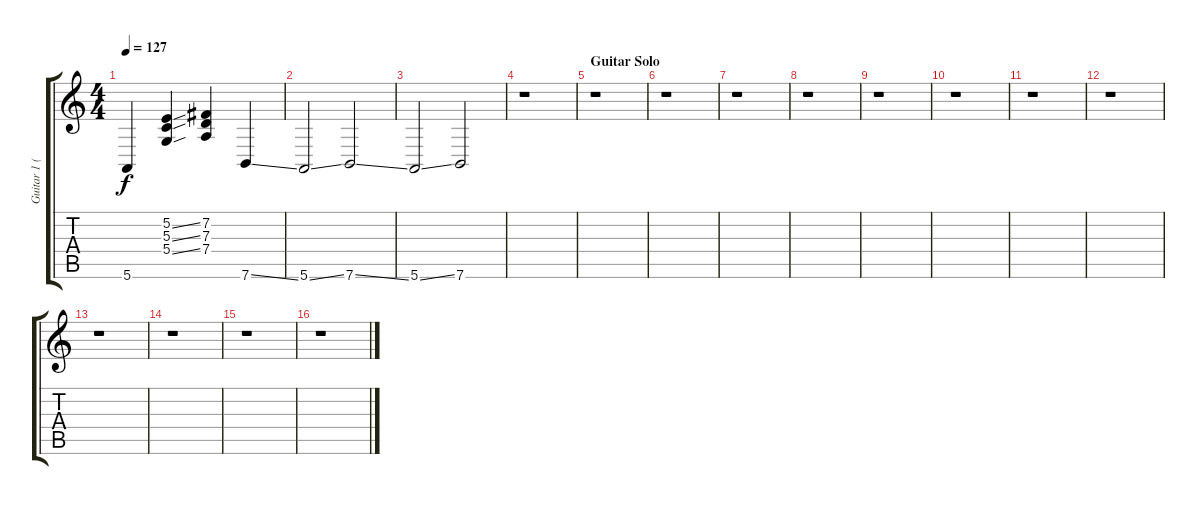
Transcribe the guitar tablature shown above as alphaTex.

\track ("Guitar 1 (Organ arr. for Guitar)" "Guitar 1 (") {instrument drawbarorgan}
\staff {score tabs}
\tuning (E4 B3 G3 D3 A2 E2) {hide}
\ts (4 4)
\tempo 127
\clef g2
\ks c
5.6.4{dy f} (5.2{ss} 5.3{ss} 5.4{ss}).4 (7.2 7.3 7.4).4 7.6{ss}.4 |
5.6{ss}.2 7.6{ss}.2 |
5.6{ss}.2 7.6.2 |
r.1 |
\section ("" "Guitar Solo")
r.1 |
r.1 |
r.1 |
r.1 |
r.1 |
r.1 |
r.1 |
r.1 |
r.1 |
r.1 |
r.1 |
r.1
